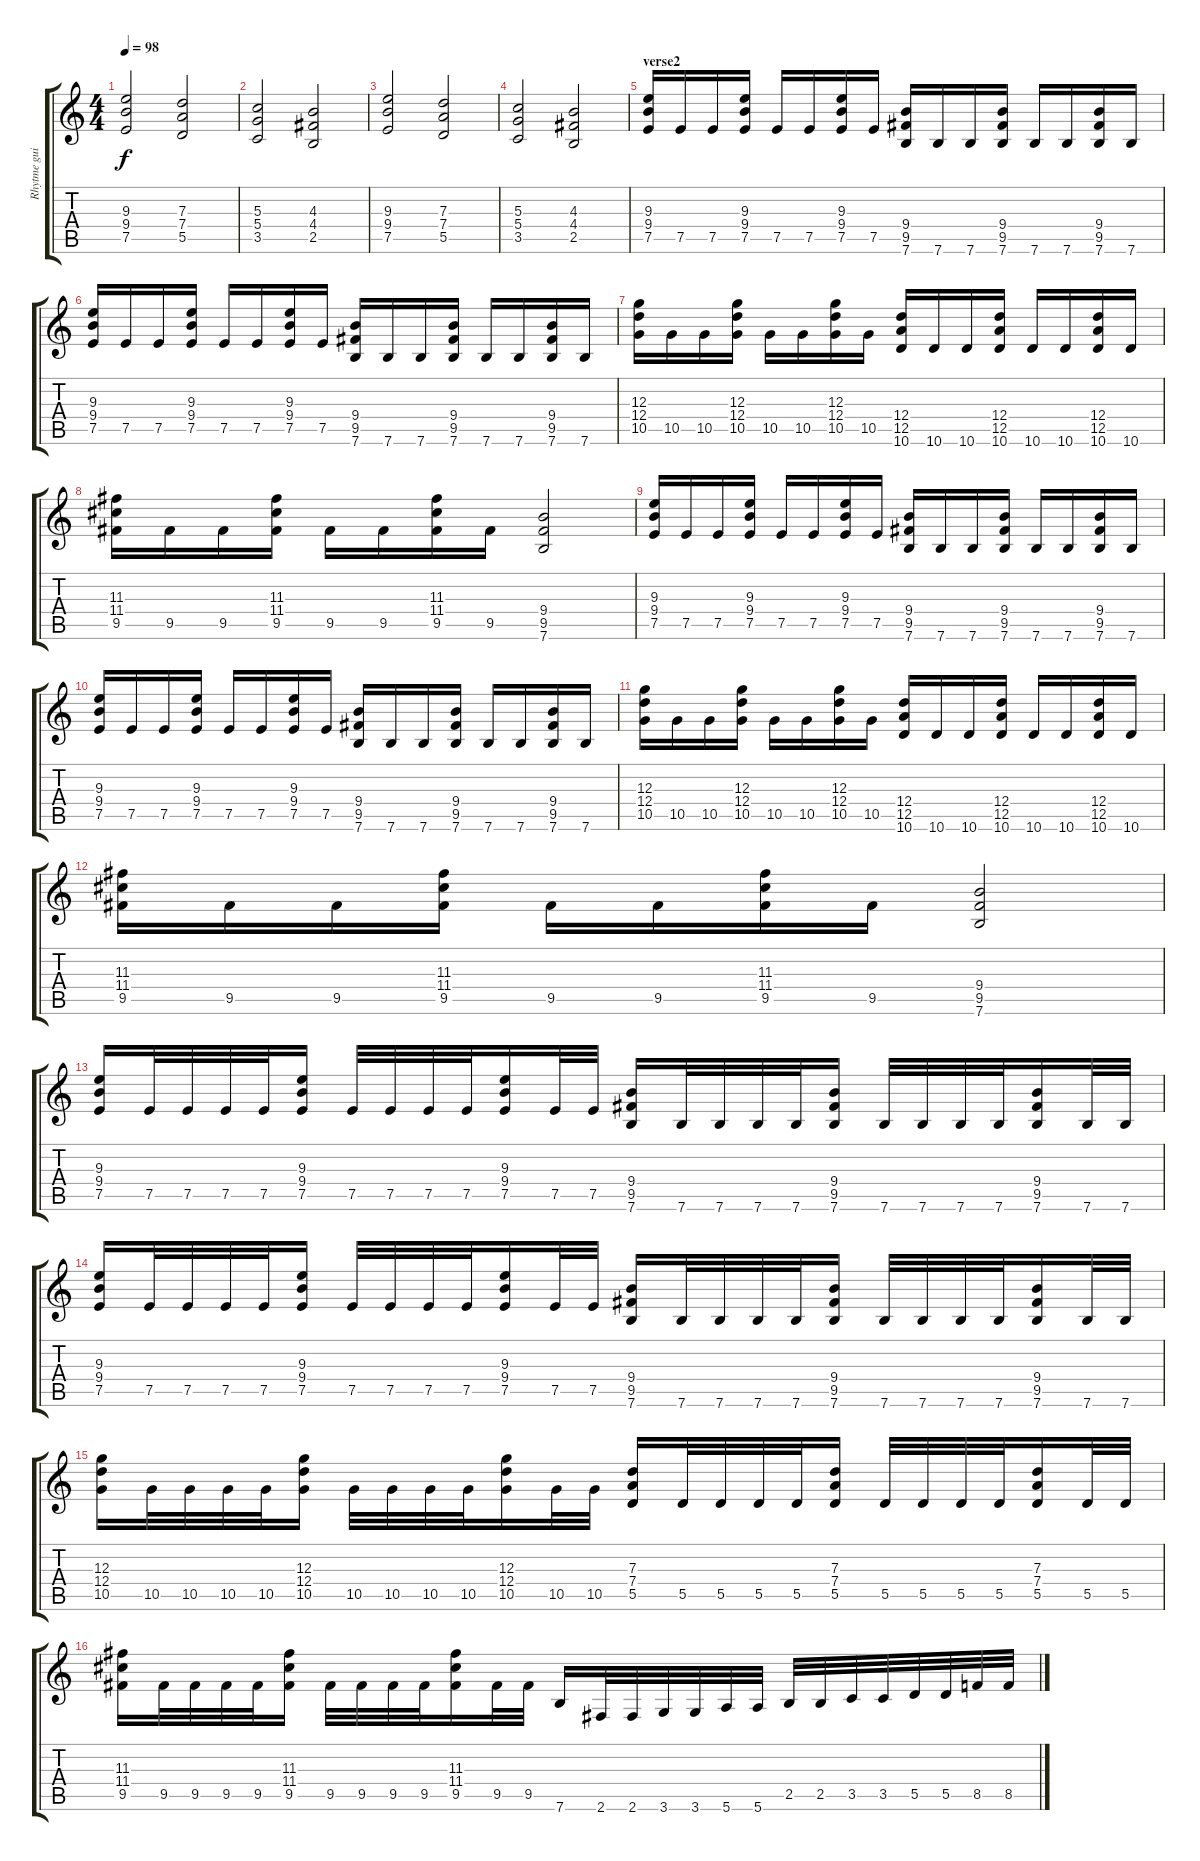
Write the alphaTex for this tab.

\track ("Rhytme guitar" "Rhytme gui") {instrument distortionguitar}
\staff {score tabs}
\tuning (E4 B3 G3 D3 A2 E2) {hide}
\ts (4 4)
\tempo 98
\clef g2
\ks c
(9.3 9.4 7.5).2{dy f} (7.3 7.4 5.5).2 |
(5.3 5.4 3.5).2 (4.3 4.4 2.5).2 |
(9.3 9.4 7.5).2 (7.3 7.4 5.5).2 |
(5.3 5.4 3.5).2 (4.3 4.4 2.5).2 |
\section ("" "verse2")
(9.3 9.4 7.5).16 7.5.16 7.5.16 (9.3 9.4 7.5).16 7.5.16 7.5.16 (9.3 9.4 7.5).16 7.5.16 (9.4 9.5 7.6).16 7.6.16 7.6.16 (9.4 9.5 7.6).16 7.6.16 7.6.16 (9.4 9.5 7.6).16 7.6.16 |
(9.3 9.4 7.5).16 7.5.16 7.5.16 (9.3 9.4 7.5).16 7.5.16 7.5.16 (9.3 9.4 7.5).16 7.5.16 (9.4 9.5 7.6).16 7.6.16 7.6.16 (9.4 9.5 7.6).16 7.6.16 7.6.16 (9.4 9.5 7.6).16 7.6.16 |
(12.3 12.4 10.5).16 10.5.16 10.5.16 (12.3 12.4 10.5).16 10.5.16 10.5.16 (12.3 12.4 10.5).16 10.5.16 (12.4 12.5 10.6).16 10.6.16 10.6.16 (12.4 12.5 10.6).16 10.6.16 10.6.16 (12.4 12.5 10.6).16 10.6.16 |
(11.3 11.4 9.5).16 9.5.16 9.5.16 (11.3 11.4 9.5).16 9.5.16 9.5.16 (11.3 11.4 9.5).16 9.5.16 (9.4 9.5 7.6).2 |
(9.3 9.4 7.5).16 7.5.16 7.5.16 (9.3 9.4 7.5).16 7.5.16 7.5.16 (9.3 9.4 7.5).16 7.5.16 (9.4 9.5 7.6).16 7.6.16 7.6.16 (9.4 9.5 7.6).16 7.6.16 7.6.16 (9.4 9.5 7.6).16 7.6.16 |
(9.3 9.4 7.5).16 7.5.16 7.5.16 (9.3 9.4 7.5).16 7.5.16 7.5.16 (9.3 9.4 7.5).16 7.5.16 (9.4 9.5 7.6).16 7.6.16 7.6.16 (9.4 9.5 7.6).16 7.6.16 7.6.16 (9.4 9.5 7.6).16 7.6.16 |
(12.3 12.4 10.5).16 10.5.16 10.5.16 (12.3 12.4 10.5).16 10.5.16 10.5.16 (12.3 12.4 10.5).16 10.5.16 (12.4 12.5 10.6).16 10.6.16 10.6.16 (12.4 12.5 10.6).16 10.6.16 10.6.16 (12.4 12.5 10.6).16 10.6.16 |
(11.3 11.4 9.5).16 9.5.16 9.5.16 (11.3 11.4 9.5).16 9.5.16 9.5.16 (11.3 11.4 9.5).16 9.5.16 (9.4 9.5 7.6).2 |
(9.3 9.4 7.5).16 7.5.32 7.5.32 7.5.32 7.5.32 (9.3 9.4 7.5).16 7.5.32 7.5.32 7.5.32 7.5.32 (9.3 9.4 7.5).16 7.5.32 7.5.32 (9.4 9.5 7.6).16 7.6.32 7.6.32 7.6.32 7.6.32 (9.4 9.5 7.6).16 7.6.32 7.6.32 7.6.32 7.6.32 (9.4 9.5 7.6).16 7.6.32 7.6.32 |
(9.3 9.4 7.5).16 7.5.32 7.5.32 7.5.32 7.5.32 (9.3 9.4 7.5).16 7.5.32 7.5.32 7.5.32 7.5.32 (9.3 9.4 7.5).16 7.5.32 7.5.32 (9.4 9.5 7.6).16 7.6.32 7.6.32 7.6.32 7.6.32 (9.4 9.5 7.6).16 7.6.32 7.6.32 7.6.32 7.6.32 (9.4 9.5 7.6).16 7.6.32 7.6.32 |
(12.3 12.4 10.5).16 10.5.32 10.5.32 10.5.32 10.5.32 (12.3 12.4 10.5).16 10.5.32 10.5.32 10.5.32 10.5.32 (12.3 12.4 10.5).16 10.5.32 10.5.32 (7.3 7.4 5.5).16 5.5.32 5.5.32 5.5.32 5.5.32 (7.3 7.4 5.5).16 5.5.32 5.5.32 5.5.32 5.5.32 (7.3 7.4 5.5).16 5.5.32 5.5.32 |
(11.3 11.4 9.5).16 9.5.32 9.5.32 9.5.32 9.5.32 (11.3 11.4 9.5).16 9.5.32 9.5.32 9.5.32 9.5.32 (11.3 11.4 9.5).16 9.5.32 9.5.32 7.6.16 2.6.32 2.6.32 3.6.32 3.6.32 5.6.32 5.6.32 2.5.32 2.5.32 3.5.32 3.5.32 5.5.32 5.5.32 8.5.32 8.5.32
